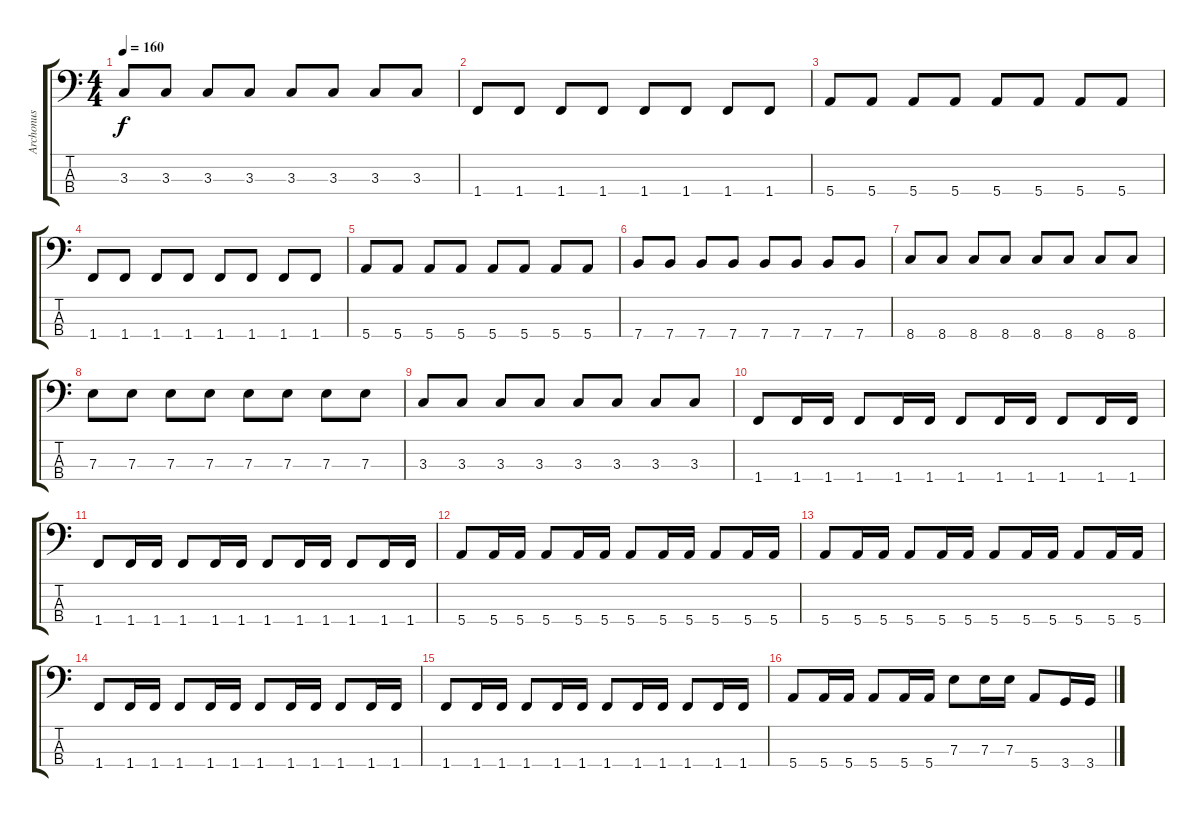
\track ("Archonus" "Archonus") {instrument electricbasspick}
\staff {score tabs}
\tuning (G2 D2 A1 E1) {hide}
\ts (4 4)
\tempo 160
\clef f4
\ks c
3.3.8{dy f} 3.3.8 3.3.8 3.3.8 3.3.8 3.3.8 3.3.8 3.3.8 |
1.4.8 1.4.8 1.4.8 1.4.8 1.4.8 1.4.8 1.4.8 1.4.8 |
5.4.8 5.4.8 5.4.8 5.4.8 5.4.8 5.4.8 5.4.8 5.4.8 |
1.4.8 1.4.8 1.4.8 1.4.8 1.4.8 1.4.8 1.4.8 1.4.8 |
5.4.8 5.4.8 5.4.8 5.4.8 5.4.8 5.4.8 5.4.8 5.4.8 |
7.4.8 7.4.8 7.4.8 7.4.8 7.4.8 7.4.8 7.4.8 7.4.8 |
8.4.8 8.4.8 8.4.8 8.4.8 8.4.8 8.4.8 8.4.8 8.4.8 |
7.3.8 7.3.8 7.3.8 7.3.8 7.3.8 7.3.8 7.3.8 7.3.8 |
3.3.8 3.3.8 3.3.8 3.3.8 3.3.8 3.3.8 3.3.8 3.3.8 |
1.4.8 1.4.16 1.4.16 1.4.8 1.4.16 1.4.16 1.4.8 1.4.16 1.4.16 1.4.8 1.4.16 1.4.16 |
1.4.8 1.4.16 1.4.16 1.4.8 1.4.16 1.4.16 1.4.8 1.4.16 1.4.16 1.4.8 1.4.16 1.4.16 |
5.4.8 5.4.16 5.4.16 5.4.8 5.4.16 5.4.16 5.4.8 5.4.16 5.4.16 5.4.8 5.4.16 5.4.16 |
5.4.8 5.4.16 5.4.16 5.4.8 5.4.16 5.4.16 5.4.8 5.4.16 5.4.16 5.4.8 5.4.16 5.4.16 |
1.4.8 1.4.16 1.4.16 1.4.8 1.4.16 1.4.16 1.4.8 1.4.16 1.4.16 1.4.8 1.4.16 1.4.16 |
1.4.8 1.4.16 1.4.16 1.4.8 1.4.16 1.4.16 1.4.8 1.4.16 1.4.16 1.4.8 1.4.16 1.4.16 |
5.4.8 5.4.16 5.4.16 5.4.8 5.4.16 5.4.16 7.3.8 7.3.16 7.3.16 5.4.8 3.4.16 3.4.16
